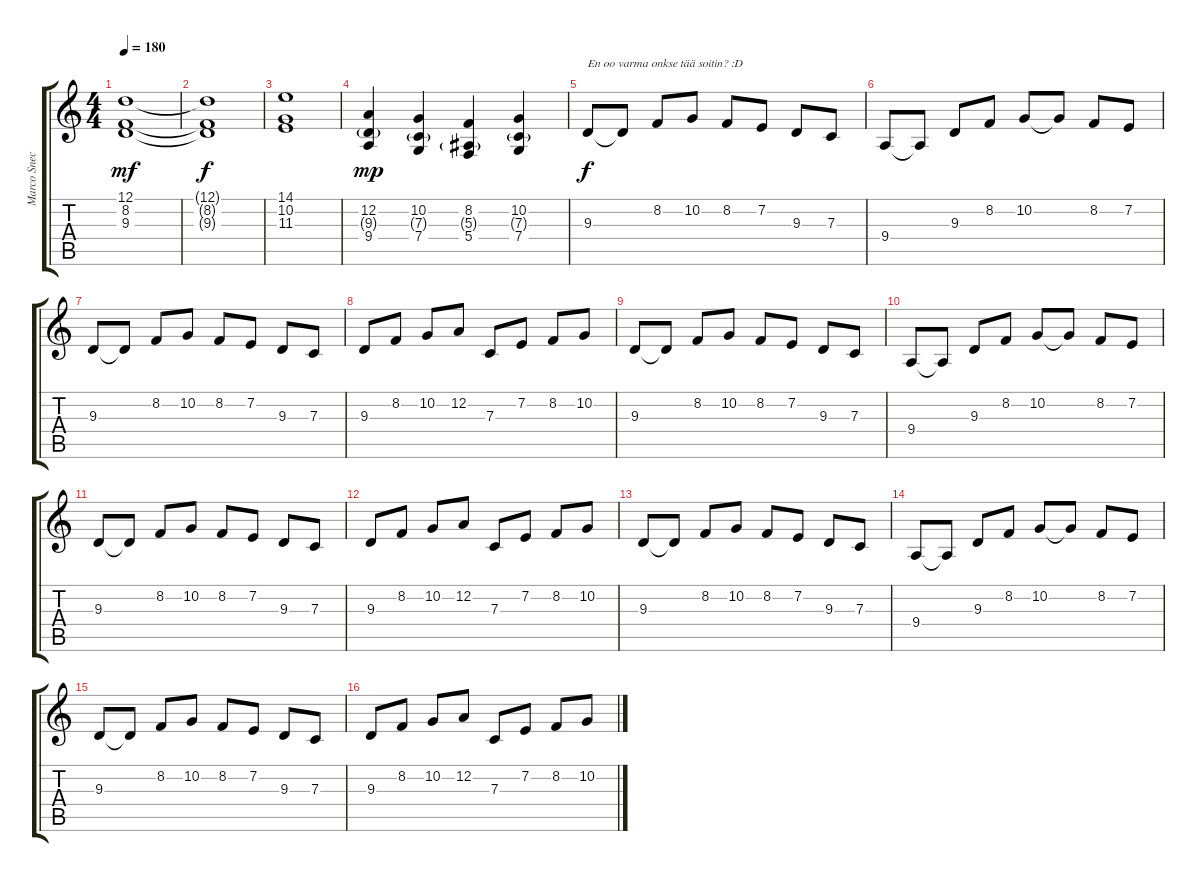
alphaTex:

\track ("Marco Sneck - Keyboards" "Marco Snec") {instrument lead1square}
\staff {score tabs}
\tuning (D4 A3 F3 C3 G2 D2) {hide}
\ts (4 4)
\tempo 180
\clef g2
\ks c
(12.1 8.2 9.3).1{dy mf instrument stringensemble2} |
(12.1{t} 8.2{t} 9.3{t}).1{dy f} |
(14.1 10.2 11.3).1{instrument stringensemble2} |
(12.2 9.3{g} 9.4).4{dy mp instrument stringensemble2} (10.2 7.3{g} 7.4).4 (8.2 5.3{g} 5.4).4 (10.2 7.3{g} 7.4).4 |
\section ("" "")
9.3.8{txt "En oo varma onkse tää soitin? :D" dy f volume 13 instrument lead1square} 9.3{t}.8 8.2.8 10.2.8 8.2.8 7.2.8 9.3.8 7.3.8 |
9.4.8 9.4{t}.8 9.3.8 8.2.8 10.2.8 10.2{t}.8 8.2.8 7.2.8 |
9.3.8 9.3{t}.8 8.2.8 10.2.8 8.2.8 7.2.8 9.3.8 7.3.8 |
9.3.8 8.2.8 10.2.8 12.2.8 7.3.8 7.2.8 8.2.8 10.2.8 |
9.3.8 9.3{t}.8 8.2.8 10.2.8 8.2.8 7.2.8 9.3.8 7.3.8 |
9.4.8 9.4{t}.8 9.3.8 8.2.8 10.2.8 10.2{t}.8 8.2.8 7.2.8 |
9.3.8 9.3{t}.8 8.2.8 10.2.8 8.2.8 7.2.8 9.3.8 7.3.8 |
9.3.8 8.2.8 10.2.8 12.2.8 7.3.8 7.2.8 8.2.8 10.2.8 |
9.3.8 9.3{t}.8 8.2.8 10.2.8 8.2.8 7.2.8 9.3.8 7.3.8 |
9.4.8 9.4{t}.8 9.3.8 8.2.8 10.2.8 10.2{t}.8 8.2.8 7.2.8 |
9.3.8 9.3{t}.8 8.2.8 10.2.8 8.2.8 7.2.8 9.3.8 7.3.8 |
9.3.8 8.2.8 10.2.8 12.2.8 7.3.8 7.2.8 8.2.8 10.2.8
